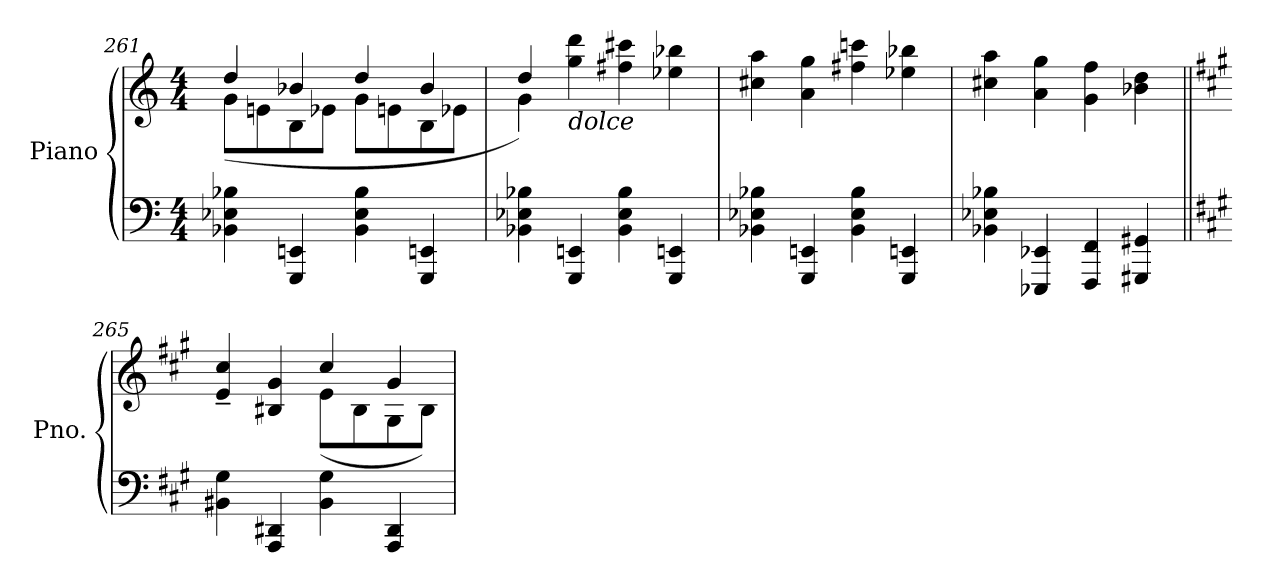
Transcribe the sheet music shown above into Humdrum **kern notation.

**kern	**kern
*part1	*part1
*staff2	*staff1
*I"Piano	*
*I'Pno.	*
*clefF4	*clefG2
*k[]	*k[]
*M4/4	*M4/4
=261	=261
*	*^
4BB-X\ 4E-X\ 4B-X\	4dd/	(<8g>\L
.	.	8en\
4GGG/ 4EEn/	4b-X/	8B\
.	.	8e-X\J
4BB-\ 4E-\ 4B-\	4dd/	8g\L
.	.	8en\
4GGG/ 4EEn/	4b-/	8B\
.	.	8e-X\J
=262	=262	=262
4BB-X\ 4E-X\ 4B-X\	4dd/	4g\)
!	!LO:TX:b:i:t=dolce	!
4GGG/ 4EEn/	4ryy	4gg\ 4ddd\
4BB-\ 4E-\ 4B-\	2ryy	4ff#X\ 4ccc#X\
4GGG/ 4EEn/	.	4ee-X\ 4bb-X\
*	*v	*v
=263	=263
4BB-X\ 4E-X\ 4B-X\	4cc#X\ 4aa\
4GGG/ 4EEn/	4a\ 4gg\
4BB-\ 4E-\ 4B-\	4ff#X\ 4cccn\
4GGG/ 4EEn/	4ee-X\ 4bb-X\
=264	=264
4BB-X\ 4E-X\ 4B-X\	4cc#X\ 4aa\
4EEE-X/ 4EE-X/	4a\ 4gg\
4FFF/ 4FF/	4g\ 4ff\
4GGG#X/ 4GG#X/	4b-X\ 4dd\
=265||	=265||
*k[f#c#g#]	*k[f#c#g#]
*	*^
4BB#X\ 4G#\	4e/~ 4cc#/~	2ryy
4AAA/ 4DD#X/	4B#X/ 4g#/	.
4BB#\ 4G#\	4cc#/	(<8e\L
.	.	8B#\
4AAA/ 4DD#/	4g#/	8G#\
.	.	8B#\J)
*	*v	*v
=	=
*-	*-
